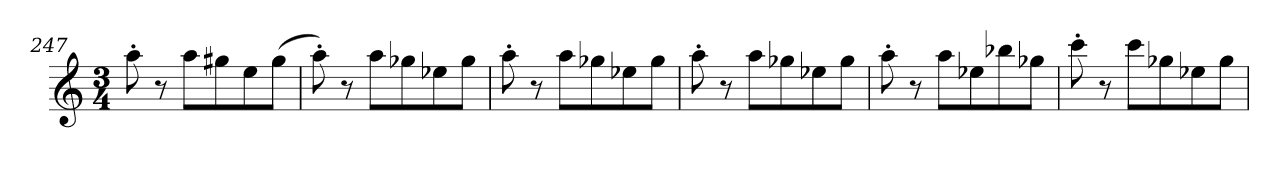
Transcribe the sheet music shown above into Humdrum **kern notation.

**kern
*part1
*staff1
*clefG2
*k[]
*M3/4
=247
8aa'\
8r
8aa\L
8gg#X\
8ee\
(>8gg#\J
=248
8aa'\)
8r
8aa\L
8gg-X\
8ee-X\
8gg-\J
=249
8aa'\
8r
8aa\L
8gg-X\
8ee-X\
8gg-\J
=250
8aa'\
8r
8aa\L
8gg-X\
8ee-X\
8gg-\J
=251
8aa'\
8r
8aa\L
8ee-X\
8bb-X\
8gg-X\J
=252
8ccc'\
8r
8ccc\L
8gg-X\
8ee-X\
8gg-\J
=
*-
